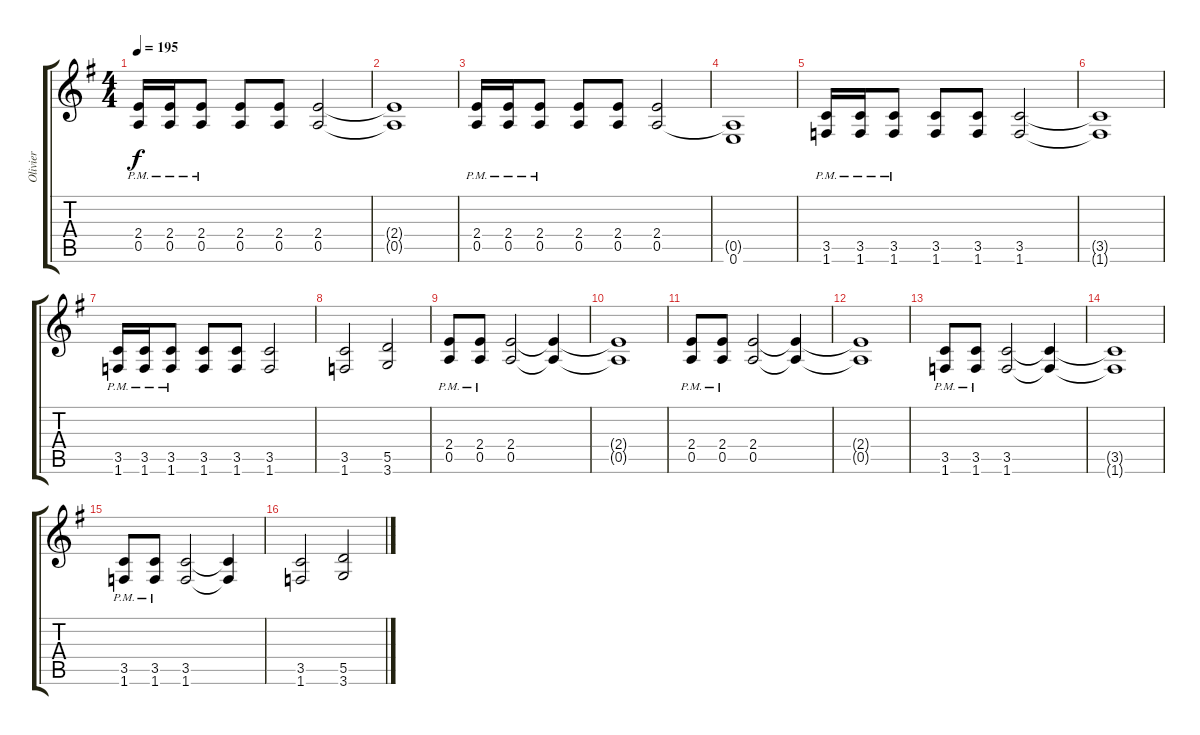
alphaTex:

\track ("Olivier" "Olivier") {instrument overdrivenguitar}
\staff {score tabs}
\tuning (E4 B3 G3 D3 A2 E2) {hide}
\ts (4 4)
\tempo 195
\clef g2
\ks eminor
(2.4{pm} 0.5{pm}).16{dy f} (2.4{pm} 0.5{pm}).16 (2.4{pm} 0.5{pm}).8 (2.4 0.5).8 (2.4 0.5).8 (2.4 0.5).2 |
(2.4{t} 0.5{t}).1 |
(2.4{pm} 0.5{pm}).16 (2.4{pm} 0.5{pm}).16 (2.4{pm} 0.5{pm}).8 (2.4 0.5).8 (2.4 0.5).8 (2.4 0.5).2 |
(0.5{t} 0.6).1 |
(3.5{pm} 1.6).16 (3.5{pm} 1.6).16 (3.5{pm} 1.6).8 (3.5 1.6).8 (3.5 1.6).8 (3.5 1.6).2 |
(3.5{t} 1.6{t}).1 |
(3.5{pm} 1.6).16 (3.5{pm} 1.6).16 (3.5{pm} 1.6).8 (3.5 1.6).8 (3.5 1.6).8 (3.5 1.6).2 |
(3.5 1.6).2 (5.5 3.6).2 |
(2.4{pm} 0.5{pm}).8 (2.4{pm} 0.5{pm}).8 (2.4 0.5).2 (2.4{t} 0.5{t}).4 |
(2.4{t} 0.5{t}).1 |
(2.4{pm} 0.5{pm}).8 (2.4{pm} 0.5{pm}).8 (2.4 0.5).2 (2.4{t} 0.5{t}).4 |
(2.4{t} 0.5{t}).1 |
(3.5{pm} 1.6{pm}).8 (3.5{pm} 1.6{pm}).8 (3.5 1.6).2 (3.5{t} 1.6{t}).4 |
(3.5{t} 1.6{t}).1 |
(3.5{pm} 1.6{pm}).8 (3.5{pm} 1.6{pm}).8 (3.5 1.6).2 (3.5{t} 1.6{t}).4 |
(3.5 1.6).2 (5.5 3.6).2
